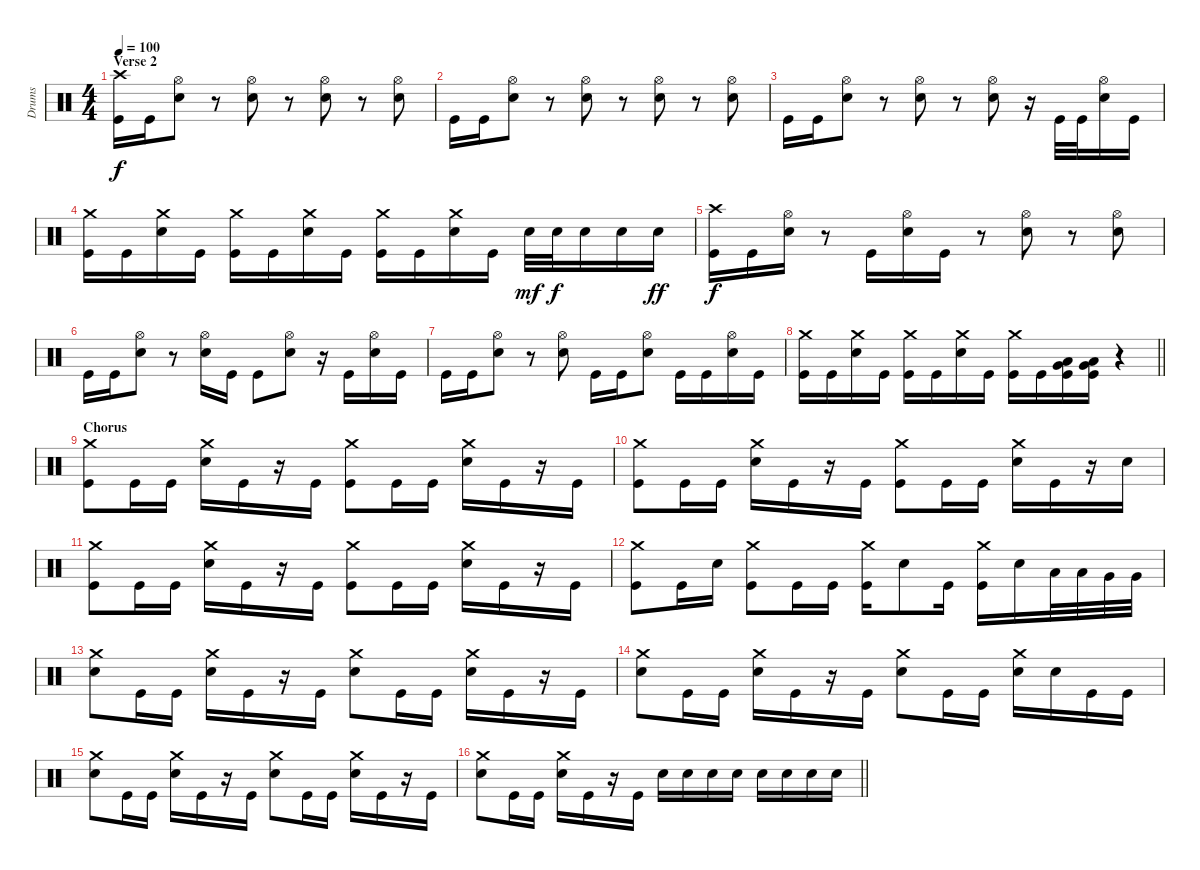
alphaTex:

\track ("Drums" "Drums") {instrument percussion}
\staff {score}
\articulation defaults
\ts (4 4)
\section ("" "Verse 2")
\tempo 100
\clef neutral
\ks c
("Crash high (hit)" "Kick (hit)").16{dy f} "Kick (hit)".16 ("Hi-Hat (open)" "Electric Snare (hit)").8 r.8 ("Hi-Hat (open)" "Electric Snare (hit)").8 r.8 ("Hi-Hat (open)" "Electric Snare (hit)").8 r.8 ("Hi-Hat (open)" "Electric Snare (hit)").8 |
"Kick (hit)".16 "Kick (hit)".16 ("Hi-Hat (open)" "Electric Snare (hit)").8 r.8 ("Hi-Hat (open)" "Electric Snare (hit)").8 r.8 ("Hi-Hat (open)" "Electric Snare (hit)").8 r.8 ("Hi-Hat (open)" "Electric Snare (hit)").8 |
"Kick (hit)".16 "Kick (hit)".16 ("Hi-Hat (open)" "Electric Snare (hit)").8 r.8 ("Hi-Hat (open)" "Electric Snare (hit)").8 r.8 ("Hi-Hat (open)" "Electric Snare (hit)").8 r.16 "Kick (hit)".32 "Kick (hit)".32 ("Hi-Hat (open)" "Electric Snare (hit)").16 "Kick (hit)".16 |
("Crash medium (hit)" "Kick (hit)").16 "Kick (hit)".16 ("Crash medium (hit)" "Electric Snare (hit)").16 "Kick (hit)".16 ("Crash medium (hit)" "Kick (hit)").16 "Kick (hit)".16 ("Crash medium (hit)" "Electric Snare (hit)").16 "Kick (hit)".16 ("Crash medium (hit)" "Kick (hit)").16 "Kick (hit)".16 ("Crash medium (hit)" "Electric Snare (hit)").16 "Kick (hit)".16 "Electric Snare (hit)".32{dy mf} "Electric Snare (hit)".32{dy f} "Electric Snare (hit)".16 "Electric Snare (hit)".16 "Electric Snare (hit)".16{dy ff} |
("Crash high (hit)" "Kick (hit)").16{dy f} "Kick (hit)".16 ("Hi-Hat (open)" "Electric Snare (hit)").16 r.8 "Kick (hit)".16 ("Hi-Hat (open)" "Electric Snare (hit)").16 "Kick (hit)".16 r.8 ("Hi-Hat (open)" "Electric Snare (hit)").8 r.8 ("Hi-Hat (open)" "Electric Snare (hit)").8 |
"Kick (hit)".16 "Kick (hit)".16 ("Hi-Hat (open)" "Electric Snare (hit)").8 r.8 ("Hi-Hat (open)" "Electric Snare (hit)").16 "Kick (hit)".16 "Kick (hit)".8 ("Hi-Hat (open)" "Electric Snare (hit)").8 r.16 "Kick (hit)".16 ("Hi-Hat (open)" "Electric Snare (hit)").16 "Kick (hit)".16 |
"Kick (hit)".16 "Kick (hit)".16 ("Hi-Hat (open)" "Electric Snare (hit)").8 r.8 ("Hi-Hat (open)" "Electric Snare (hit)").8 "Kick (hit)".16 "Kick (hit)".16 ("Hi-Hat (open)" "Electric Snare (hit)").8 "Kick (hit)".16 "Kick (hit)".16 ("Hi-Hat (open)" "Electric Snare (hit)").16 "Kick (hit)".16 |
\barLineRight lightlight
("Crash medium (hit)" "Kick (hit)").16 "Kick (hit)".16 ("Crash medium (hit)" "Electric Snare (hit)").16 "Kick (hit)".16 ("Crash medium (hit)" "Kick (hit)").16 "Kick (hit)".16 ("Crash medium (hit)" "Electric Snare (hit)").16 "Kick (hit)".16 ("Crash medium (hit)" "Kick (hit)").16 "Kick (hit)".16 ("Very Low Tom (hit)" "Low Floor Tom (hit)" "Kick (hit)").16 ("Very Low Tom (hit)" "Low Floor Tom (hit)" "Kick (hit)").16 r.4 |
\section ("" "Chorus")
("Crash medium (hit)" "Kick (hit)").8 "Kick (hit)".16 "Kick (hit)".16 ("Crash medium (hit)" "Electric Snare (hit)").16 "Kick (hit)".16 r.16 "Kick (hit)".16 ("Crash medium (hit)" "Kick (hit)").8 "Kick (hit)".16 "Kick (hit)".16 ("Crash medium (hit)" "Electric Snare (hit)").16 "Kick (hit)".16 r.16 "Kick (hit)".16 |
("Crash medium (hit)" "Kick (hit)").8 "Kick (hit)".16 "Kick (hit)".16 ("Crash medium (hit)" "Electric Snare (hit)").16 "Kick (hit)".16 r.16 "Kick (hit)".16 ("Crash medium (hit)" "Kick (hit)").8 "Kick (hit)".16 "Kick (hit)".16 ("Crash medium (hit)" "Electric Snare (hit)").16 "Kick (hit)".16 r.16 "Electric Snare (hit)".16 |
("Crash medium (hit)" "Kick (hit)").8 "Kick (hit)".16 "Kick (hit)".16 ("Crash medium (hit)" "Electric Snare (hit)").16 "Kick (hit)".16 r.16 "Kick (hit)".16 ("Crash medium (hit)" "Kick (hit)").8 "Kick (hit)".16 "Kick (hit)".16 ("Crash medium (hit)" "Electric Snare (hit)").16 "Kick (hit)".16 r.16 "Kick (hit)".16 |
("Crash medium (hit)" "Kick (hit)").8 "Kick (hit)".16 "Electric Snare (hit)".16 ("Crash medium (hit)" "Kick (hit)").8 "Kick (hit)".16 "Kick (hit)".16 ("Crash medium (hit)" "Kick (hit)").16 "Electric Snare (hit)".8 "Kick (hit)".16 ("Crash medium (hit)" "Kick (hit)").16 "Electric Snare (hit)".16 "Low Tom (hit)".32 "Low Tom (hit)".32 "Very Low Tom (hit)".32 "Very Low Tom (hit)".32 |
("Crash medium (hit)" "Electric Snare (hit)").8 "Kick (hit)".16 "Kick (hit)".16 ("Crash medium (hit)" "Electric Snare (hit)").16 "Kick (hit)".16 r.16 "Kick (hit)".16 ("Crash medium (hit)" "Electric Snare (hit)").8 "Kick (hit)".16 "Kick (hit)".16 ("Crash medium (hit)" "Electric Snare (hit)").16 "Kick (hit)".16 r.16 "Kick (hit)".16 |
("Crash medium (hit)" "Electric Snare (hit)").8 "Kick (hit)".16 "Kick (hit)".16 ("Crash medium (hit)" "Electric Snare (hit)").16 "Kick (hit)".16 r.16 "Kick (hit)".16 ("Crash medium (hit)" "Electric Snare (hit)").8 "Kick (hit)".16 "Kick (hit)".16 ("Crash medium (hit)" "Electric Snare (hit)").16 "Electric Snare (hit)".16 "Kick (hit)".16 "Kick (hit)".16 |
("Crash medium (hit)" "Electric Snare (hit)").8 "Kick (hit)".16 "Kick (hit)".16 ("Crash medium (hit)" "Electric Snare (hit)").16 "Kick (hit)".16 r.16 "Kick (hit)".16 ("Crash medium (hit)" "Electric Snare (hit)").8 "Kick (hit)".16 "Kick (hit)".16 ("Crash medium (hit)" "Electric Snare (hit)").16 "Kick (hit)".16 r.16 "Kick (hit)".16 |
\barLineRight lightlight
("Crash medium (hit)" "Electric Snare (hit)").8 "Kick (hit)".16 "Kick (hit)".16 ("Crash medium (hit)" "Electric Snare (hit)").16 "Kick (hit)".16 r.16 "Kick (hit)".16 "Electric Snare (hit)".16 "Electric Snare (hit)".16 "Electric Snare (hit)".16 "Electric Snare (hit)".16 "Electric Snare (hit)".16 "Electric Snare (hit)".16 "Electric Snare (hit)".16 "Electric Snare (hit)".16
